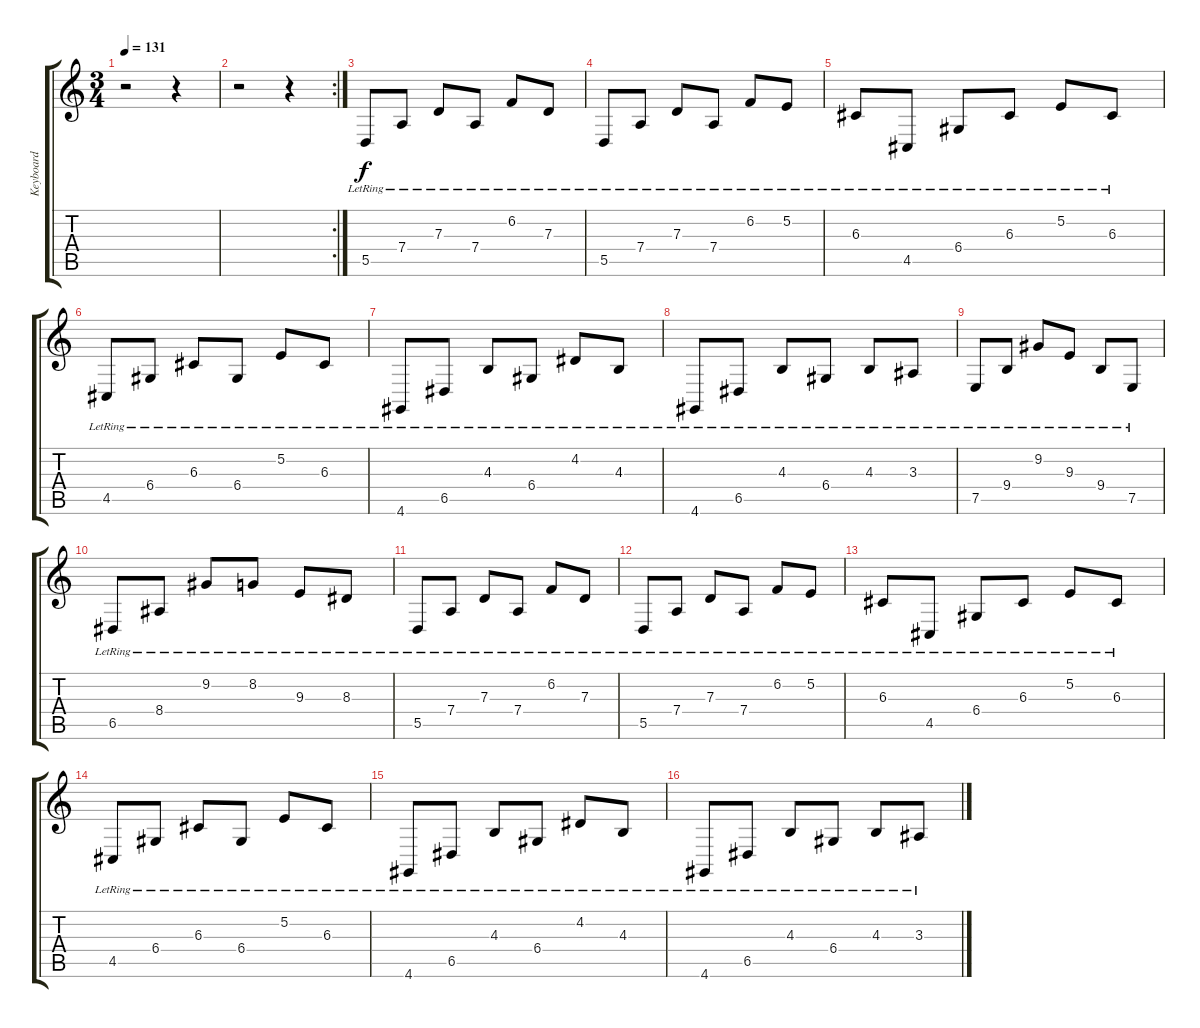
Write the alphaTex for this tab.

\track ("Keyboard" "Keyboard") {instrument acousticgrandpiano}
\staff {score tabs}
\tuning (E4 B3 G3 D3 A2 E2) {hide}
\ts (3 4)
\tempo 131
\clef g2
\ks c
r.2{dy f} r.4 |
\rc 2
r.2 r.4 |
5.5{lr}.8 7.4{lr}.8 7.3{lr}.8 7.4{lr}.8 6.2{lr}.8 7.3{lr}.8 |
5.5{lr}.8 7.4{lr}.8 7.3{lr}.8 7.4{lr}.8 6.2{lr}.8 5.2{lr}.8 |
6.3{lr}.8 4.5{lr}.8 6.4{lr}.8 6.3{lr}.8 5.2{lr}.8 6.3{lr}.8 |
4.5{lr}.8 6.4{lr}.8 6.3{lr}.8 6.4{lr}.8 5.2{lr}.8 6.3{lr}.8 |
4.6{lr}.8 6.5{lr}.8 4.3{lr}.8 6.4{lr}.8 4.2{lr}.8 4.3{lr}.8 |
4.6{lr}.8 6.5{lr}.8 4.3{lr}.8 6.4{lr}.8 4.3{lr}.8 3.3{lr}.8 |
7.5{lr}.8 9.4{lr}.8 9.2{lr}.8 9.3{lr}.8 9.4{lr}.8 7.5{lr}.8 |
6.5{lr}.8 8.4{lr}.8 9.2{lr}.8 8.2{lr}.8 9.3{lr}.8 8.3{lr}.8 |
5.5{lr}.8 7.4{lr}.8 7.3{lr}.8 7.4{lr}.8 6.2{lr}.8 7.3{lr}.8 |
5.5{lr}.8 7.4{lr}.8 7.3{lr}.8 7.4{lr}.8 6.2{lr}.8 5.2{lr}.8 |
6.3{lr}.8 4.5{lr}.8 6.4{lr}.8 6.3{lr}.8 5.2{lr}.8 6.3{lr}.8 |
4.5{lr}.8 6.4{lr}.8 6.3{lr}.8 6.4{lr}.8 5.2{lr}.8 6.3{lr}.8 |
4.6{lr}.8 6.5{lr}.8 4.3{lr}.8 6.4{lr}.8 4.2{lr}.8 4.3{lr}.8 |
4.6{lr}.8 6.5{lr}.8 4.3{lr}.8 6.4{lr}.8 4.3{lr}.8 3.3{lr}.8
